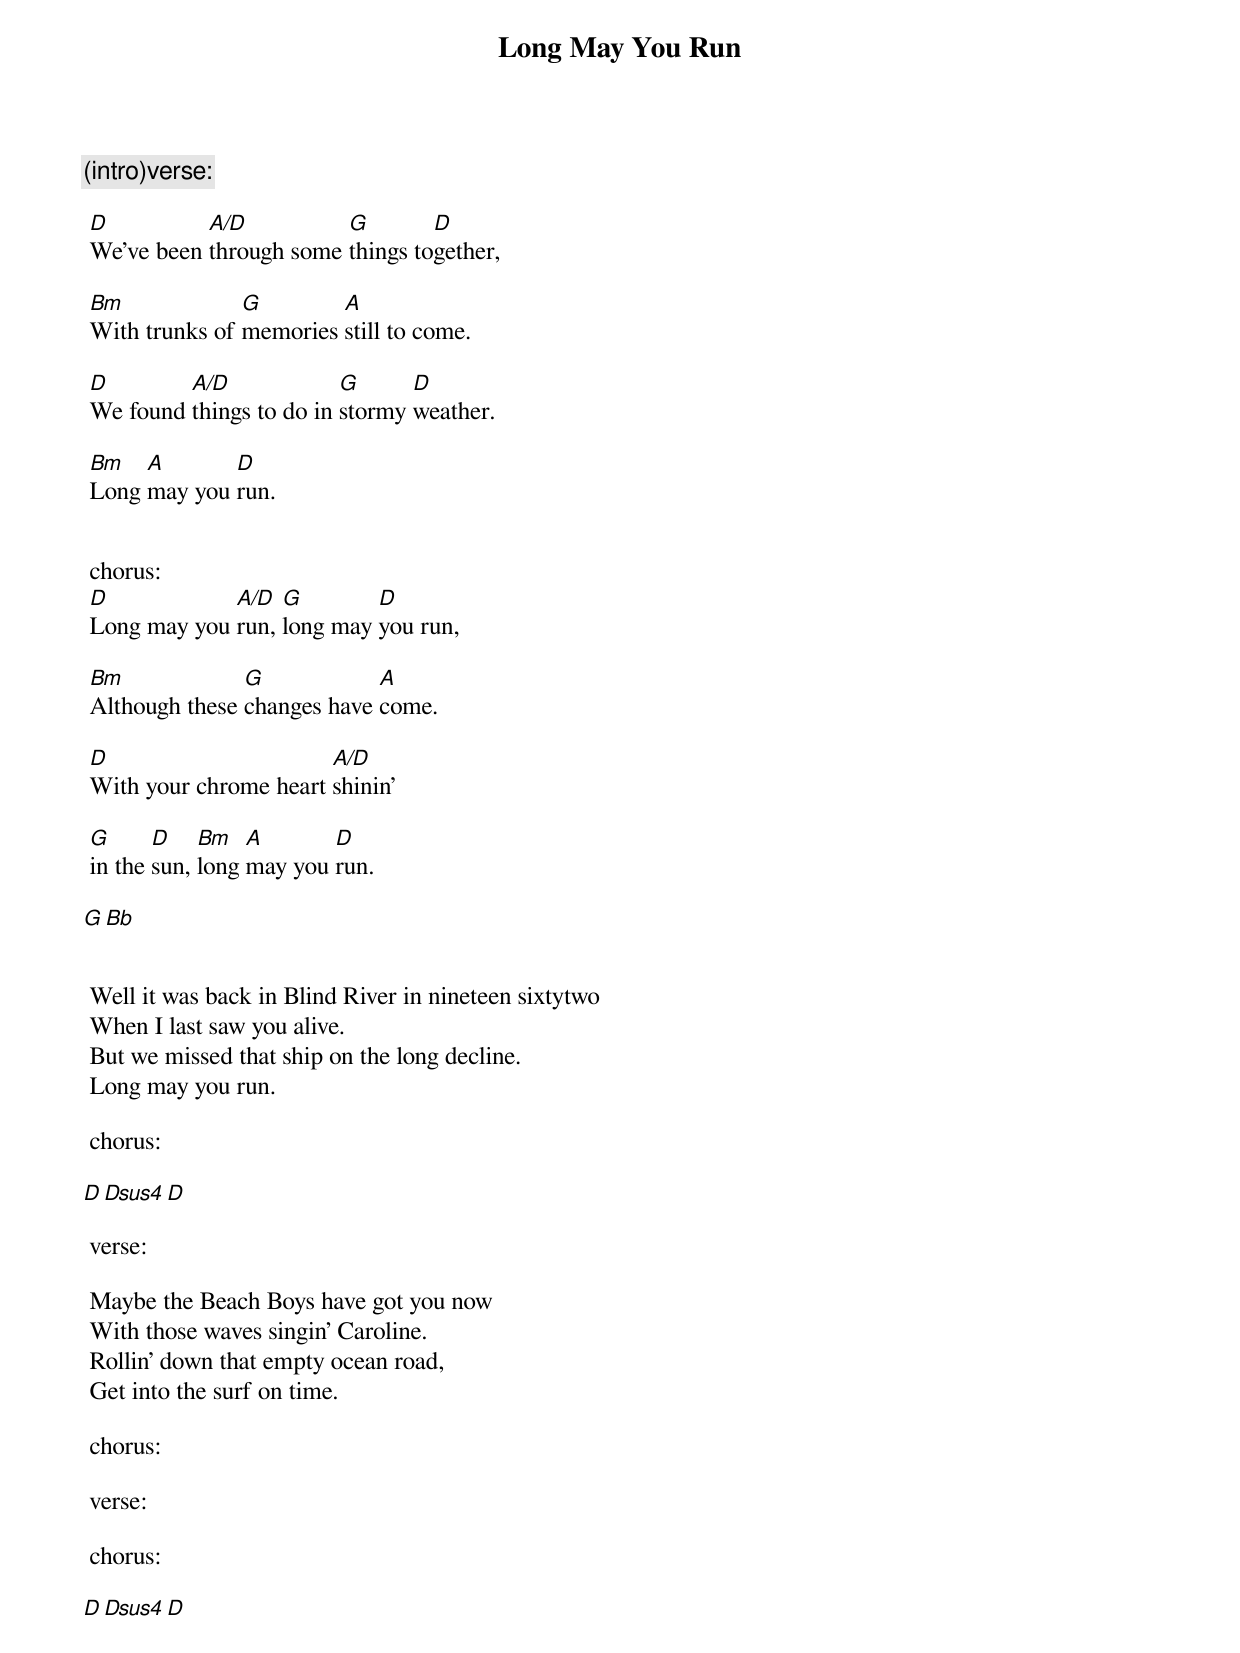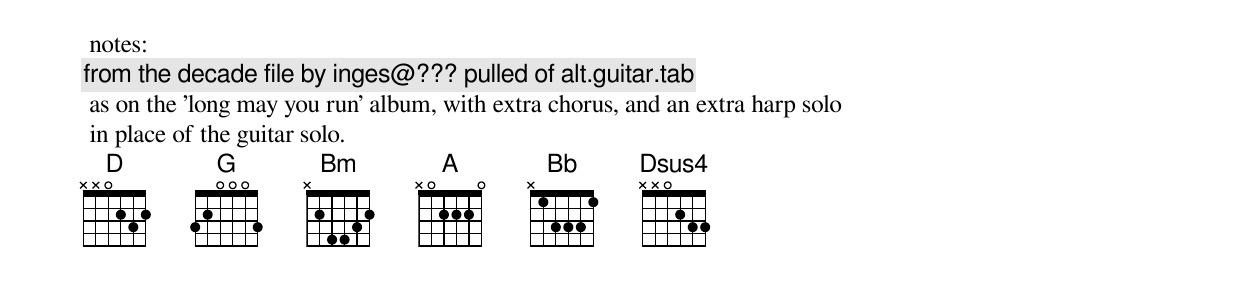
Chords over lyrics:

Long May You Run


 (intro)verse:

 D          A/D          G        D
 We've been through some things together,

 Bm             G        A
 With trunks of memories still to come.

 D        A/D             G      D
 We found things to do in stormy weather.

 Bm   A       D
 Long may you run.


 chorus:
 D            A/D  G        D
 Long may you run, long may you run,

 Bm             G            A
 Although these changes have come.

 D                      A/D
 With your chrome heart shinin'

 G      D    Bm   A       D
 in the sun, long may you run.

 G Bb


 Well it was back in Blind River in nineteen sixtytwo
 When I last saw you alive.
 But we missed that ship on the long decline.
 Long may you run.

 chorus:

 D Dsus4 D

 verse:

 Maybe the Beach Boys have got you now
 With those waves singin' Caroline.
 Rollin' down that empty ocean road,
 Get into the surf on time.

 chorus:

 verse:

 chorus:

 D Dsus4 D


 notes:
 A/D x00220
 Dsus4 x00233
 from the decade file by inges@??? pulled of alt.guitar.tab
 as on the 'long may you run' album, with extra chorus, and an extra harp solo
 in place of the guitar solo.
